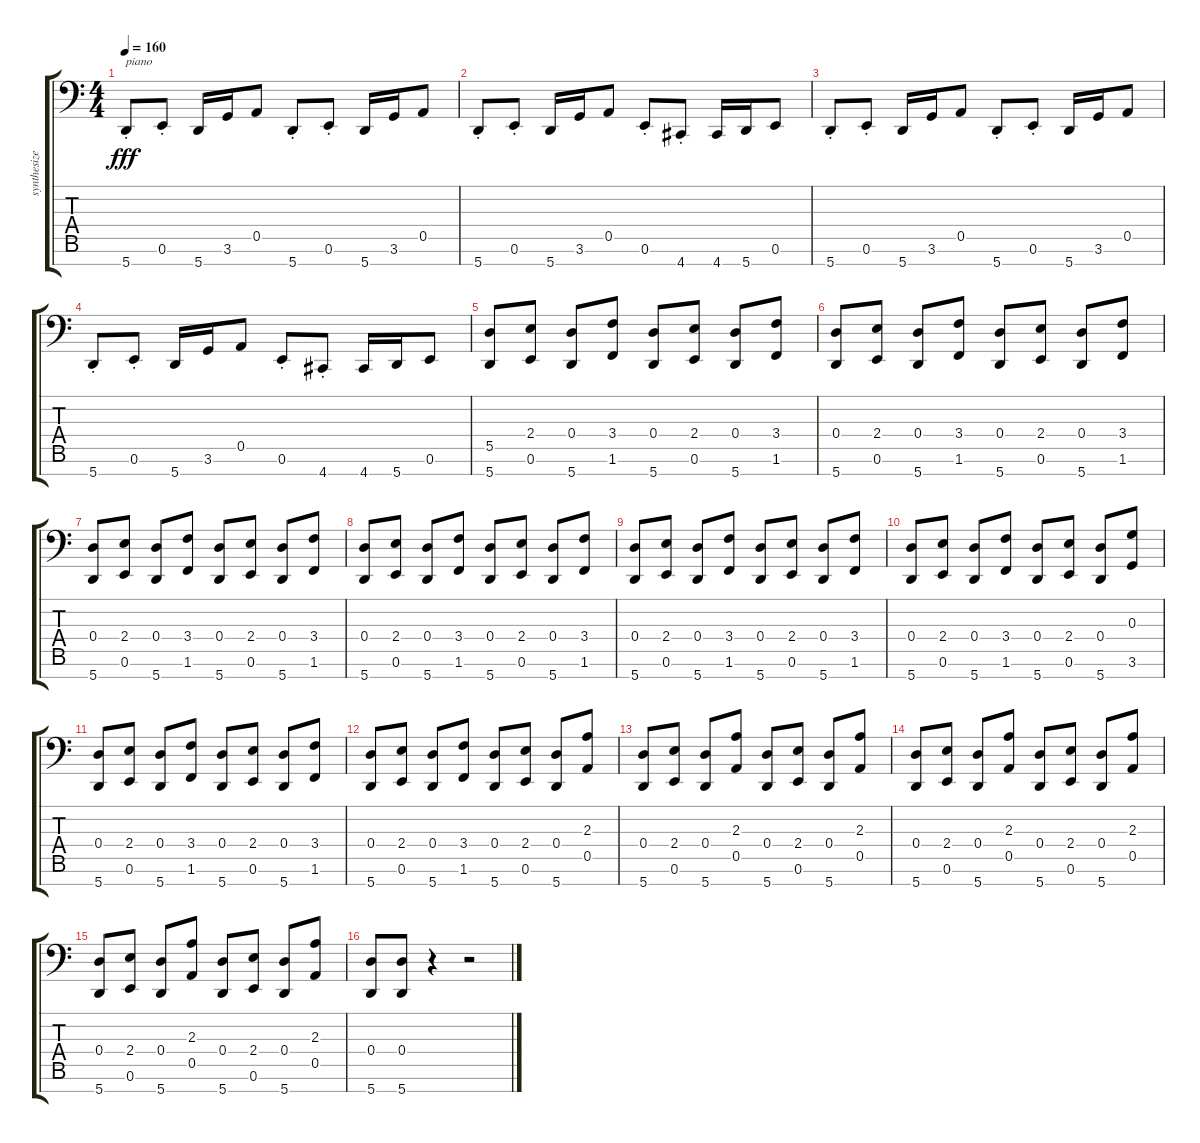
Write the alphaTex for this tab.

\track ("synthesizer" "synthesize") {instrument acousticgrandpiano}
\staff {score tabs}
\tuning (E4 B3 G3 D3 A2 E2 A1) {hide}
\ts (4 4)
\tempo 160
\clef f4
\ks c
5.7{st}.8{txt "piano" dy fff instrument acousticgrandpiano} 0.6{st}.8 5.7.16 3.6.16 0.5.8 5.7{st}.8 0.6{st}.8 5.7.16 3.6.16 0.5.8 |
5.7{st}.8 0.6{st}.8 5.7.16 3.6.16 0.5.8 0.6{st}.8 4.7{st}.8 4.7.16 5.7.16 0.6.8 |
5.7{st}.8 0.6{st}.8 5.7.16 3.6.16 0.5.8 5.7{st}.8 0.6{st}.8 5.7.16 3.6.16 0.5.8 |
5.7{st}.8 0.6{st}.8 5.7.16 3.6.16 0.5.8 0.6{st}.8 4.7{st}.8 4.7.16 5.7.16 0.6.8 |
(5.5 5.7).8 (2.4 0.6).8 (0.4 5.7).8 (3.4 1.6).8 (0.4 5.7).8 (2.4 0.6).8 (0.4 5.7).8 (3.4 1.6).8 |
(0.4 5.7).8 (2.4 0.6).8 (0.4 5.7).8 (3.4 1.6).8 (0.4 5.7).8 (2.4 0.6).8 (0.4 5.7).8 (3.4 1.6).8 |
(0.4 5.7).8 (2.4 0.6).8 (0.4 5.7).8 (3.4 1.6).8 (0.4 5.7).8 (2.4 0.6).8 (0.4 5.7).8 (3.4 1.6).8 |
(0.4 5.7).8 (2.4 0.6).8 (0.4 5.7).8 (3.4 1.6).8 (0.4 5.7).8 (2.4 0.6).8 (0.4 5.7).8 (3.4 1.6).8 |
(0.4 5.7).8 (2.4 0.6).8 (0.4 5.7).8 (3.4 1.6).8 (0.4 5.7).8 (2.4 0.6).8 (0.4 5.7).8 (3.4 1.6).8 |
(0.4 5.7).8 (2.4 0.6).8 (0.4 5.7).8 (3.4 1.6).8 (0.4 5.7).8 (2.4 0.6).8 (0.4 5.7).8 (0.3 3.6).8 |
(0.4 5.7).8 (2.4 0.6).8 (0.4 5.7).8 (3.4 1.6).8 (0.4 5.7).8 (2.4 0.6).8 (0.4 5.7).8 (3.4 1.6).8 |
(0.4 5.7).8 (2.4 0.6).8 (0.4 5.7).8 (3.4 1.6).8 (0.4 5.7).8 (2.4 0.6).8 (0.4 5.7).8 (2.3 0.5).8 |
(0.4 5.7).8 (2.4 0.6).8 (0.4 5.7).8 (2.3 0.5).8 (0.4 5.7).8 (2.4 0.6).8 (0.4 5.7).8 (2.3 0.5).8 |
(0.4 5.7).8 (2.4 0.6).8 (0.4 5.7).8 (2.3 0.5).8 (0.4 5.7).8 (2.4 0.6).8 (0.4 5.7).8 (2.3 0.5).8 |
(0.4 5.7).8 (2.4 0.6).8 (0.4 5.7).8 (2.3 0.5).8 (0.4 5.7).8 (2.4 0.6).8 (0.4 5.7).8 (2.3 0.5).8 |
(0.4 5.7).8 (0.4 5.7).8 r.4 r.2
